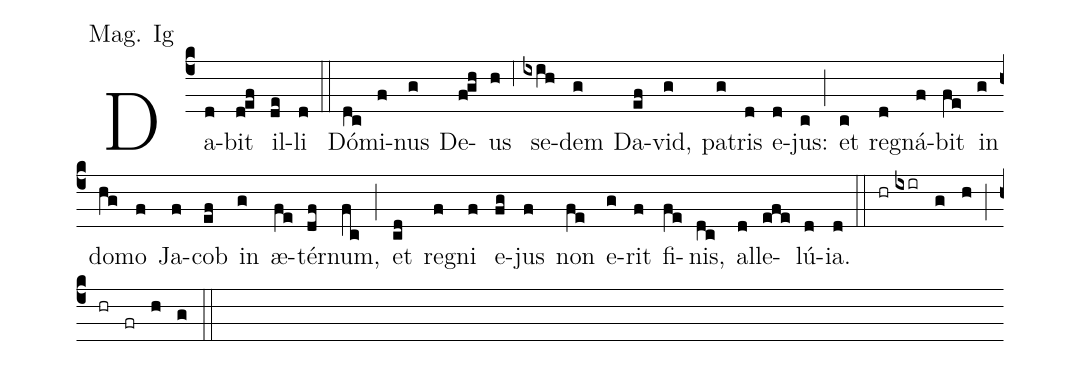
annotation: Mag. Ig;
%%
(c4) Da(d)bit(d!ef) il(de)li(d) (::) Dó(dc)mi(f)nus(g) De(f!gh)us(h) (;6) se(ixih)dem(g) Da(ef)vid,(g) pa(g)tris(d) e(d)jus:(c) (;) et(c) re(d)gná(f)bit(fe) in(g) do(hg)mo(f) Ja(f)cob(ef) in(g) æ(fe)tér(df)num,(fc) (;) et(cd) re(f)gni(f) e(fg)jus(f) non(fe) e(g)rit(f) fi(fe)nis,(dc) al(d)le(efe)lú(d)ia.(d) (::) (hr)(ixir)(g)(h)(;)(hr)(fr)(h)(g)(::)
